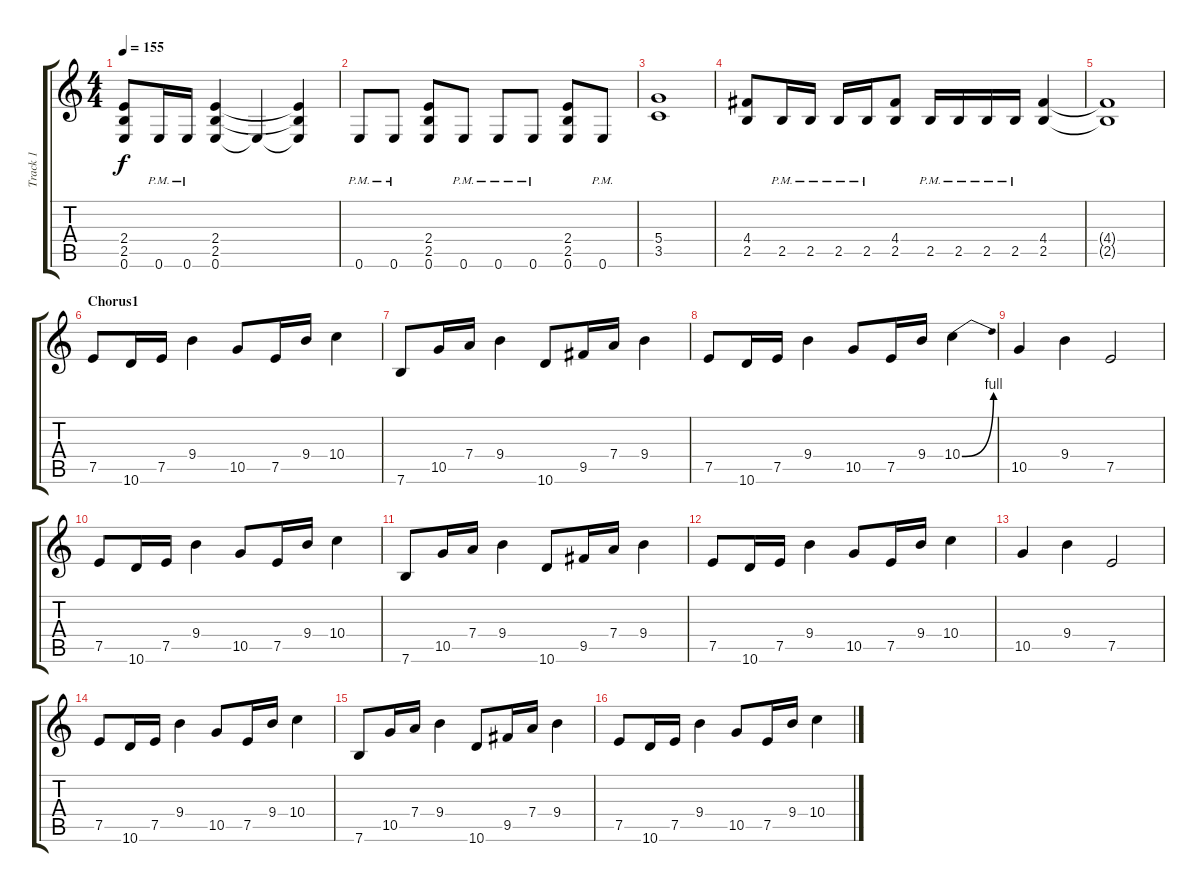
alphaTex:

\track ("Track 1" "Track 1") {instrument distortionguitar}
\staff {score tabs}
\tuning (E4 B3 G3 D3 A2 E2) {hide}
\ts (4 4)
\tempo 155
\clef g2
\ks c
(2.4 2.5 0.6).8{dy f} 0.6{pm}.16 0.6{pm}.16 (2.4 2.5 0.6).4 0.6{t}.4 (2.4{t} 2.5{t} 0.6{t}).4 |
0.6{pm}.8 0.6{pm}.8 (2.4 2.5 0.6).8 0.6{pm}.8 0.6{pm}.8 0.6{pm}.8 (2.4 2.5 0.6).8 0.6{pm}.8 |
(5.4 3.5).1 |
(4.4 2.5).8 2.5{pm}.16 2.5{pm}.16 2.5{pm}.16 2.5{pm}.16 (4.4 2.5).8 2.5{pm}.16 2.5{pm}.16 2.5{pm}.16 2.5{pm}.16 (4.4 2.5).4 |
(4.4{t} 2.5{t}).1 |
\section ("" "Chorus1")
7.5.8 10.6.16 7.5.16 9.4.4 10.5.8 7.5.16 9.4.16 10.4.4 |
7.6.8 10.5.16 7.4.16 9.4.4 10.6.8 9.5.16 7.4.16 9.4.4 |
7.5.8 10.6.16 7.5.16 9.4.4 10.5.8 7.5.16 9.4.16 10.4{be (bend 0 0 60 4)}.4 |
10.5.4 9.4.4 7.5.2 |
7.5.8 10.6.16 7.5.16 9.4.4 10.5.8 7.5.16 9.4.16 10.4.4 |
7.6.8 10.5.16 7.4.16 9.4.4 10.6.8 9.5.16 7.4.16 9.4.4 |
7.5.8 10.6.16 7.5.16 9.4.4 10.5.8 7.5.16 9.4.16 10.4.4 |
10.5.4 9.4.4 7.5.2 |
7.5.8 10.6.16 7.5.16 9.4.4 10.5.8 7.5.16 9.4.16 10.4.4 |
7.6.8 10.5.16 7.4.16 9.4.4 10.6.8 9.5.16 7.4.16 9.4.4 |
7.5.8 10.6.16 7.5.16 9.4.4 10.5.8 7.5.16 9.4.16 10.4.4
